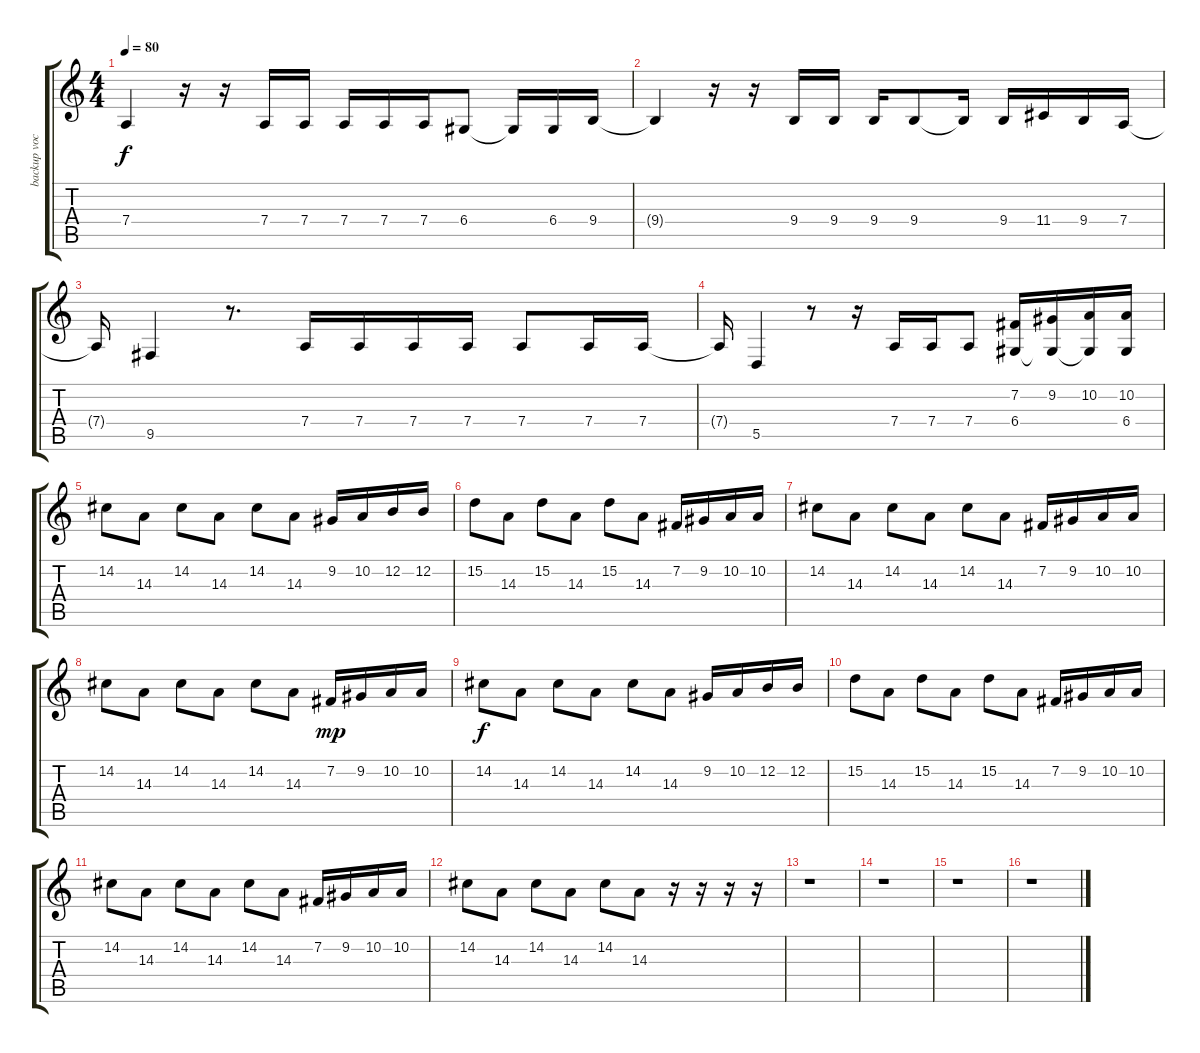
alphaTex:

\track ("backup vocals" "backup voc") {instrument cello}
\staff {score tabs}
\tuning (E4 B3 G3 D3 A2 E2) {hide}
\ts (4 4)
\tempo 80
\clef g2
\ks c
7.4{t}.4{dy f} r.16 r.16 7.4.16 7.4.16 7.4.16 7.4.16 7.4.16 6.4.8 6.4{t}.16 6.4.16 9.4.16 |
9.4{t}.4 r.16 r.16 9.4.16 9.4.16 9.4.16 9.4.8 9.4{t}.16 9.4.16 11.4.16 9.4.16 7.4.16 |
7.4{t}.16 9.5.4 r.8{d} 7.4.16 7.4.16 7.4.16 7.4.16 7.4.8 7.4.16 7.4.16 |
7.4{t}.16 5.5.4 r.8 r.16 7.4.16 7.4.16 7.4.8 (7.2 6.4).16 (9.2 6.4{t}).16 (10.2 6.4{t}).16 (10.2 6.4).16 |
14.2.8 14.3.8 14.2.8 14.3.8 14.2.8 14.3.8 9.2.16 10.2.16 12.2.16 12.2.16 |
15.2.8 14.3.8 15.2.8 14.3.8 15.2.8 14.3.8 7.2.16 9.2.16 10.2.16 10.2.16 |
14.2.8 14.3.8 14.2.8 14.3.8 14.2.8 14.3.8 7.2.16 9.2.16 10.2.16 10.2.16 |
14.2.8 14.3.8 14.2.8 14.3.8 14.2.8 14.3.8 7.2.16{dy mp} 9.2.16 10.2.16 10.2.16 |
14.2.8{dy f} 14.3.8 14.2.8 14.3.8 14.2.8 14.3.8 9.2.16 10.2.16 12.2.16 12.2.16 |
15.2.8 14.3.8 15.2.8 14.3.8 15.2.8 14.3.8 7.2.16 9.2.16 10.2.16 10.2.16 |
14.2.8 14.3.8 14.2.8 14.3.8 14.2.8 14.3.8 7.2.16 9.2.16 10.2.16 10.2.16 |
14.2.8 14.3.8 14.2.8 14.3.8 14.2.8 14.3.8 r.16 r.16 r.16 r.16 |
r.1 |
r.1 |
r.1 |
r.1
